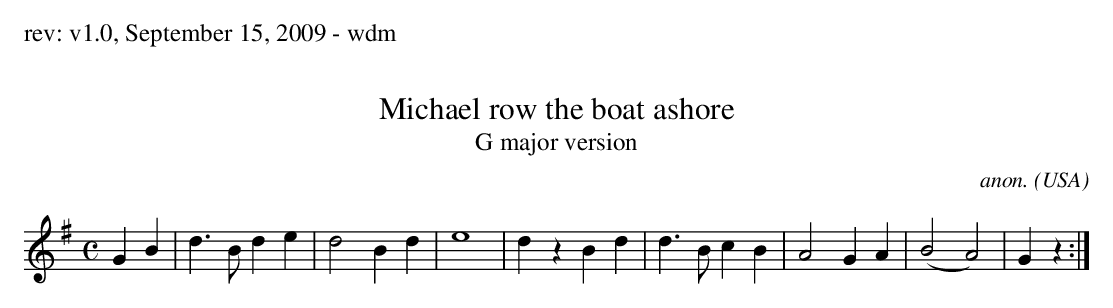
X:1
T:Michael row the boat ashore
T:G major version
C:anon.
O:USA
M:C
L:1/4
K:G
GB|d>Bde|d2Bd|e4|d z Bd|d>BcB|A2GA|(B2A2)|G z:|
